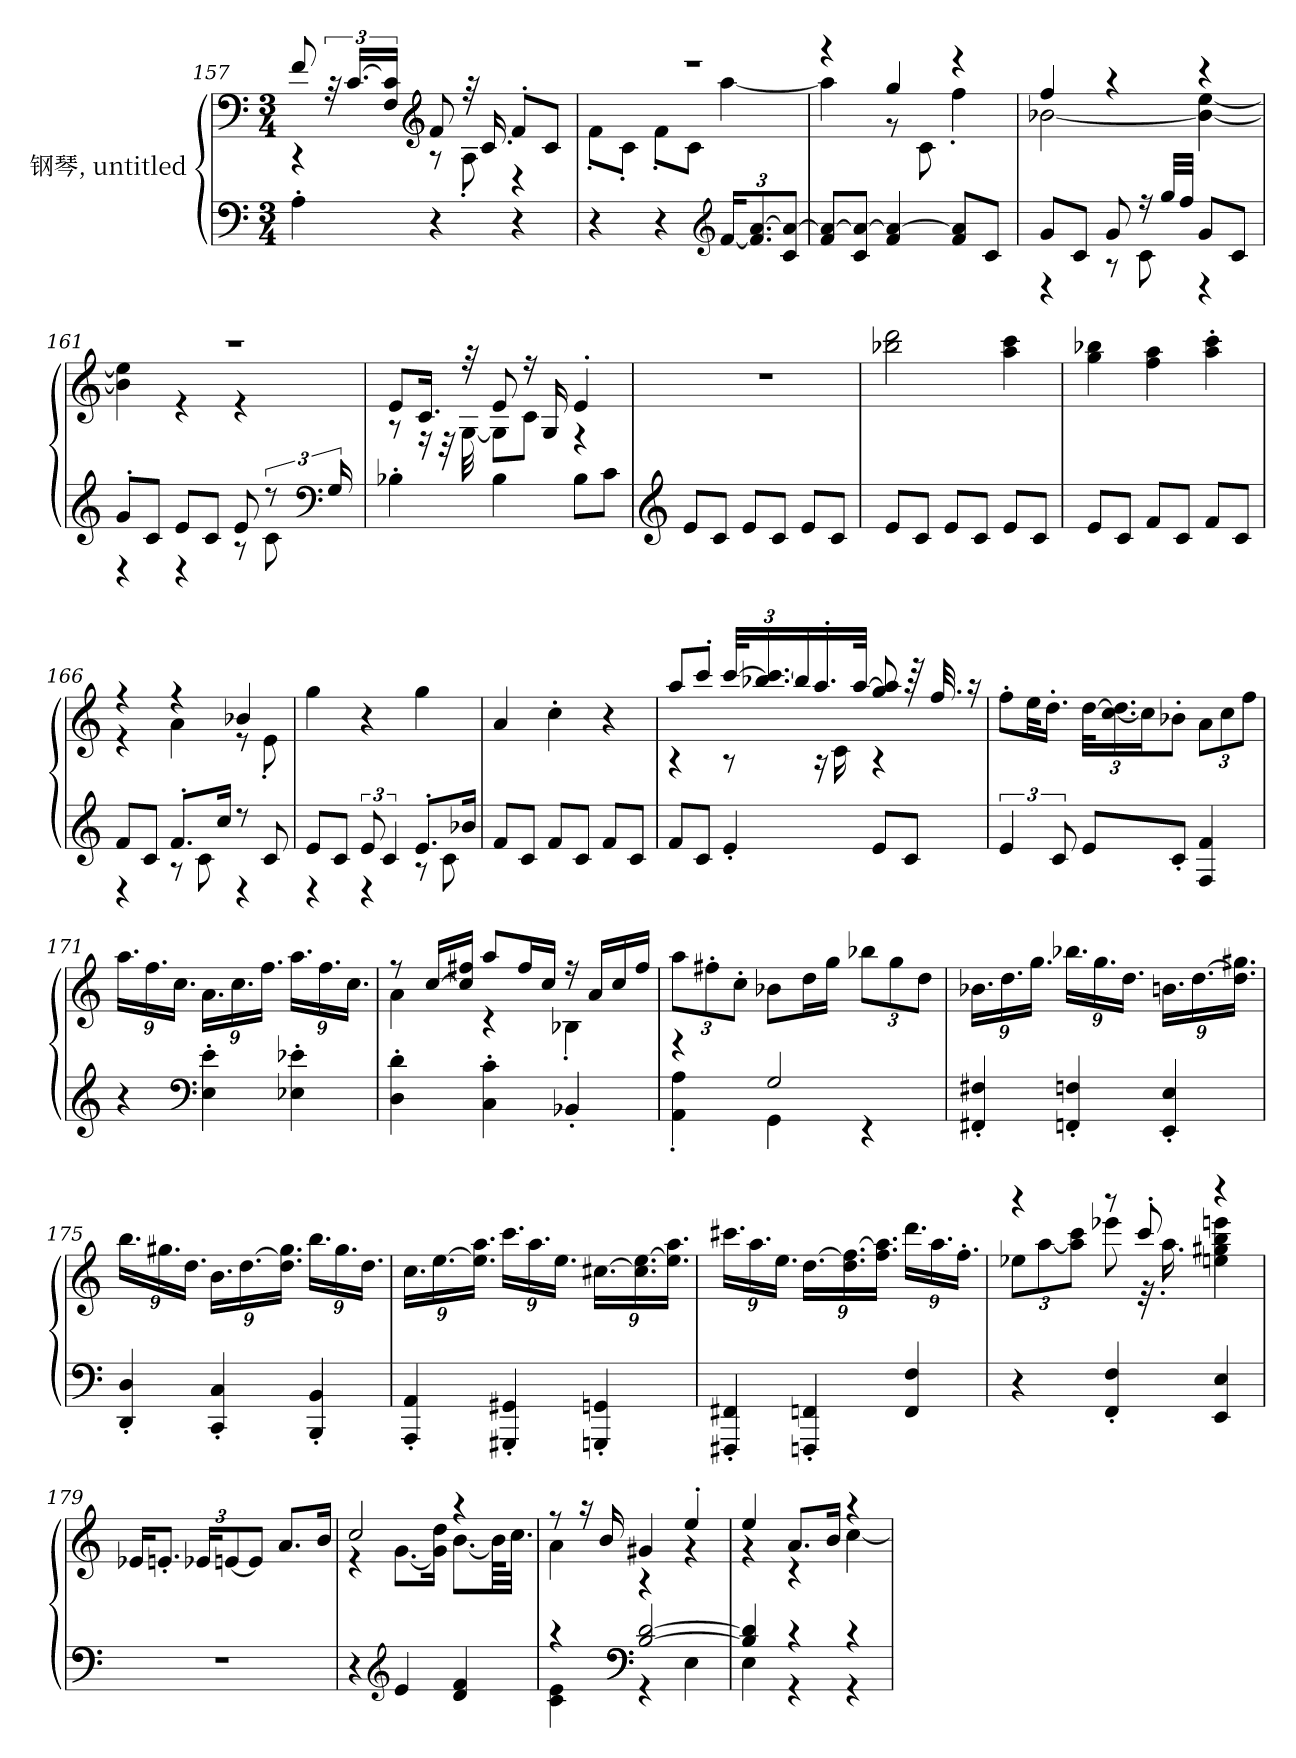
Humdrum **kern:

**kern	**kern
*part1	*part1
*staff2	*staff1
*I"钢琴, untitled	*
*clefF4	*clefF4
*k[]	*k[]
*M3/4	*M3/4
=157	=157
*	*^
4A'\	8f/	4r
.	48r	.
.	[24.c/LL	.
.	24F/ 24c/]JJ	.
*	*clefG2	*
4r	8f/	8r
.	32r	8A'\
.	16.c/	.
4r	8f'/L	4r
.	8c/J	.
!!LO:LB:g=z	!!
=158	=158	=158
4r	2.r	8f'\L
.	.	8c'\J
4r	.	8f'\L
.	.	8c\J
*clefG2	*	*
*Xbrackettup	*	*
[24f/KL	.	[4aa\
12.f/] [12.a/	.	.
12c/ 12a/_J	.	.
=159	=159	=159
8f/ 8a/_L	4r	4aa\]
8c/ 8a/_J	.	.
4f/ 4a/_	4gg/	8r
.	.	8c\
8f/ 8a/]L	4r	4ff'\
8c/J	.	.
=160	=160	=160
*^	*	*
8g/L	4r	4ff/	[2b-X\
8c/J	.	.	.
8g/	8r	4r	.
16r	8c\	.	.
32gg/LLL	.	.	.
32ff/JJJ	.	.	.
8g/L	4r	4r	4b-\_ [4ee\
8c/J	.	.	.
=161	=161	=161	=161
8g'/L	4r	2.r	4b-\] 4ee\]
8c/J	.	.	.
8e/L	4r	.	4r
8c/J	.	.	.
8e/	8r	.	4r
*brackettup	*	*	*
12r	8c\	.	.
*clefF4	*	*	*
24G/	.	.	.
*v	*v	*	*
!!LO:LB:g=z	!!
=162	=162	=162
4B-X'\	8e/L	8r
.	16.c/Jk	16r
.	.	32r
.	32r	[32G\
4B-\	8e/	8G\L]
.	16r	8c\J
.	16G/	.
8B-\L	4e'/	4r
8c\J	.	.
*	*v	*v
=163	=163
*clefG2	*
8e/L	2.r
8c/J	.
8e/L	.
8c/J	.
8e/L	.
8c/J	.
=164	=164
8e/L	2bb-X\ 2ddd\
8c/J	.
8e/L	.
8c/J	.
8e/L	4aa\ 4ccc\
8c/J	.
=165	=165
8e/L	4gg\ 4bb-X\
8c/J	.
8f/L	4ff\ 4aa\
8c/J	.
8f/L	4aa\' 4ccc\'
8c/J	.
=166	=166
*^	*^
8f/L	4r	4r	4r
8c/J	.	.	.
8.f'/L	8r	4r	4a\
.	8c\	.	.
16cc/Jk	.	.	.
8r	4r	4b-X/	8r
8c/	.	.	8e'\
*	*	*v	*v
!!LO:LB:g=z
=167	=167	=167
8e/L	4r	4gg\
8c/J	.	.
12e/	4r	4r
6c/	.	.
8.e'/L	8r	4gg\
.	8c\	.
16b-X/Jk	.	.
*v	*v	*
=168	=168
8f/L	4a/
8c/J	.
8f/L	4cc'\
8c/J	.
8f/L	4r
8c/J	.
=169	=169
*	*^
8f/L	8aa/L	4r
8c/J	8ccc'/J	.
*	*Xbrackettup	*
4e'/	[48ccc/KLL	8r
.	[24.bb-X/ 24.ccc/]	.
.	24bb-/]	.
.	16.aa'/	16r
.	.	16c\
.	[32aa/JJk	.
8e/L	8gg/ 8aa/]	4r
8c/J	64r	.
.	32.ff/	.
.	16r	.
*	*v	*v
!!LO:PB:g=z
=170	=170
6e/	8ff'\L
.	32ee\KL
.	16.dd'\JJ
12c/	.
8e/L	[48dd\KLL
.	[24.cc\ 24.dd\]
.	24cc\J]
8c'/J	8b-X'\J
4F/ 4f/	12a\L
.	12cc\
.	12ff\J
=171	=171
4r	18.aa\LL
.	18.ff\
.	18.cc\JJ
*clefF4	*
4E\' 4e\'	18.a\LL
.	18.cc\
.	18.ff\JJ
4E-X\' 4e-X\'	18.aa\LL
.	18.ff\
.	18.cc\JJ
=172	=172
*	*^
4D\' 4d\'	8r	4a\
.	[16cc/LL	.
.	16cc/] 16ff#X/JJ	.
4C\' 4c\'	8aa/L	4r
.	16ff#/L	.
.	16cc/JJ	.
4BB-X'/	16r	4B-X'\
.	16a/LL	.
.	16cc/	.
.	16ff#/JJ	.
*	*v	*v
!!LO:LB:g=z
=173	=173
*^	*
4r	4AA\' 4A\'	12aa\L
.	.	12ff#X'\
.	.	12cc'\J
2G/	4GG\	8b-X\L
.	.	16dd\L
.	.	16gg\JJ
.	4r	12bb-X\L
.	.	12gg\
.	.	12dd\J
*v	*v	*
=174	=174
4FF#X/' 4F#X/'	18.b-X\LL
.	18.dd\
.	18.gg\JJ
4FFn/' 4Fn/'	18.bb-X\LL
.	18.gg\
.	18.dd\JJ
4EE/' 4E/'	18.bn\LL
.	[18.dd\
.	18.dd\] 18.gg#X\JJ
=175	=175
4DD/' 4D/'	18.bb\LL
.	18.gg#X\
.	18.dd\JJ
4CC/' 4C/'	18.b\LL
.	[18.dd\
.	18.dd\] 18.gg#\JJ
4BBB/' 4BB/'	18.bb\LL
.	18.gg#\
.	18.dd\JJ
!!LO:LB:g=z
=176	=176
4AAA/' 4AA/'	18.cc\LL
.	[18.ee\
.	18.ee\] 18.aa\JJ
4GGG#X/' 4GG#X/'	18.ccc\LL
.	18.aa\
.	18.ee\JJ
4GGGn/' 4GGn/'	[18.cc#X\LL
.	18.cc#\] [18.ee\
.	18.ee\] 18.aa\JJ
=177	=177
4FFF#X/' 4FF#X/'	18.ccc#X\LL
.	18.aa\
.	18.ee\JJ
4FFFn/' 4FFn/'	[18.dd\LL
.	18.dd\] [18.ff\
.	18.ff\] 18.aa\JJ
4FF/ 4F/	18.ddd\LL
.	18.aa\
.	18.ff'\JJ
=178	=178
*	*^
4r	4r	12ee-X\L
.	.	[12aa\
.	.	12aa\] 12ccc\J
4FF/' 4F/'	8r	8eee-X\
.	8ccc'/	32r
.	.	16.aa'\
4EE/ 4E/	4r	4een\ 4gg#X\ 4bb\ 4eeen\
*	*v	*v
!!LO:LB:g=z
=179	=179
2.r	16e-X/KL
.	8.en'/J
.	24e-X/KL
.	[12en/
.	8e/J]
.	8.a/L
.	16b/Jk
=180	=180
*	*^
4r	2cc/	4r
*clefG2	*	*
4e/	.	[8.g\L
.	.	16g\] 16dd\Jk
4d/ 4f/	4r	[8.b\L
.	.	64b\KLL]
.	.	32.cc\JJJ
=181	=181	=181
*^	*	*
4r	4c\ 4e\	8r	4a\
.	.	16r	.
.	.	16b/	.
*clefF4	*	*	*
[2B/ [2d/	4r	4g#X/	4r
.	4E\	4ee'/	4r
=182	=182	=182	=182
4B/] 4d/]	4E\	4ee/	4r
4r	4r	8.a/L	4r
.	.	16b/Jk	.
4r	4r	4r	[4cc\
*v	*v	*	*
*	*v	*v
=	=
*-	*-
